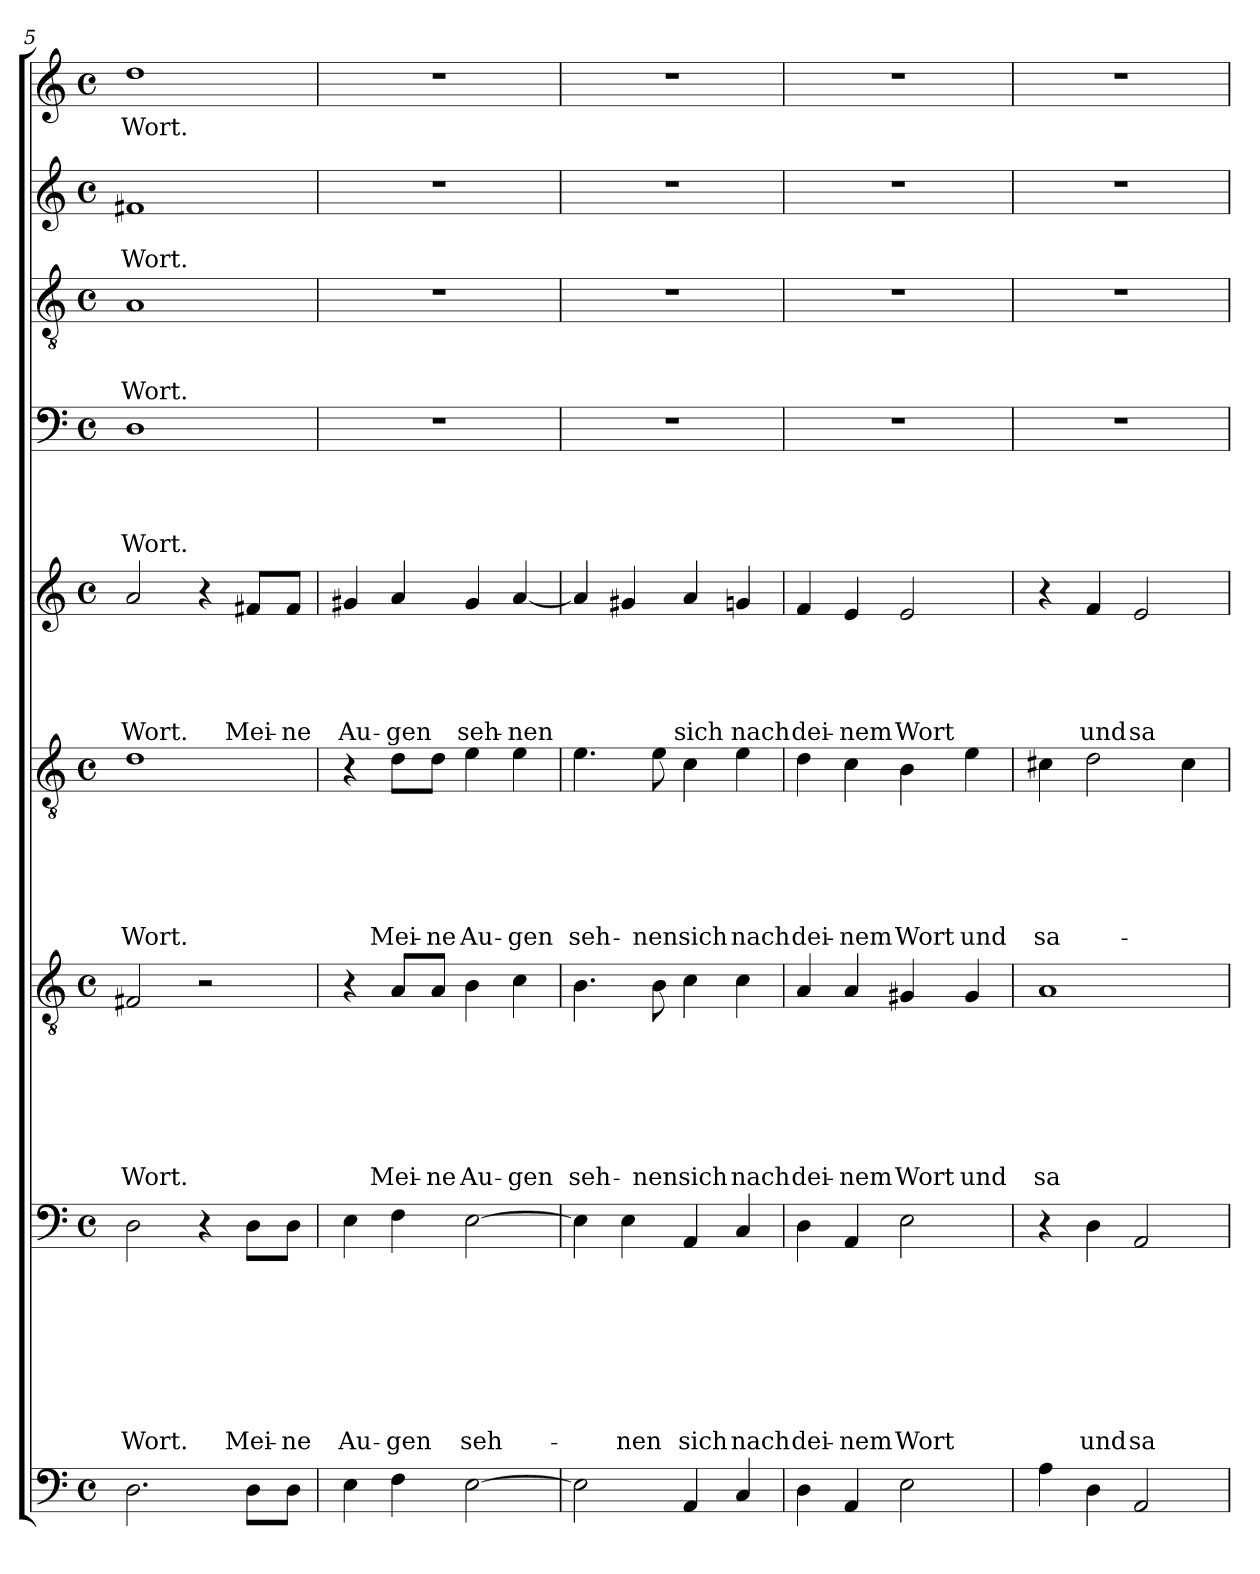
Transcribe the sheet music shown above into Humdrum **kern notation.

**kern	**kern	**text	**text	**text	**text	**text	**text	**text	**text	**kern	**text	**text	**text	**text	**text	**text	**text	**kern	**text	**text	**text	**text	**text	**text	**kern	**text	**text	**text	**text	**text	**kern	**text	**text	**text	**text	**kern	**text	**text	**text	**kern	**text	**text	**kern	**text
*part9	*part8	*part8	*part8	*part8	*part8	*part8	*part8	*part8	*part8	*part7	*part7	*part7	*part7	*part7	*part7	*part7	*part7	*part6	*part6	*part6	*part6	*part6	*part6	*part6	*part5	*part5	*part5	*part5	*part5	*part5	*part4	*part4	*part4	*part4	*part4	*part3	*part3	*part3	*part3	*part2	*part2	*part2	*part1	*part1
*staff9	*staff8	*staff8	*staff8	*staff8	*staff8	*staff8	*staff8	*staff8	*staff8	*staff7	*staff7	*staff7	*staff7	*staff7	*staff7	*staff7	*staff7	*staff6	*staff6	*staff6	*staff6	*staff6	*staff6	*staff6	*staff5	*staff5	*staff5	*staff5	*staff5	*staff5	*staff4	*staff4	*staff4	*staff4	*staff4	*staff3	*staff3	*staff3	*staff3	*staff2	*staff2	*staff2	*staff1	*staff1
!!LO:LB:g=z
*clefF4	*clefF4	*	*	*	*	*	*	*	*	*clefGv2	*	*	*	*	*	*	*	*clefGv2	*	*	*	*	*	*	*clefG2	*	*	*	*	*	*clefF4	*	*	*	*	*clefGv2	*	*	*	*clefG2	*	*	*clefG2	*
*k[]	*k[]	*	*	*	*	*	*	*	*	*k[]	*	*	*	*	*	*	*	*k[]	*	*	*	*	*	*	*k[]	*	*	*	*	*	*k[]	*	*	*	*	*k[]	*	*	*	*k[]	*	*	*k[]	*
*C:	*C:	*	*	*	*	*	*	*	*	*C:	*	*	*	*	*	*	*	*C:	*	*	*	*	*	*	*C:	*	*	*	*	*	*C:	*	*	*	*	*C:	*	*	*	*C:	*	*	*C:	*
*M4/4	*M4/4	*	*	*	*	*	*	*	*	*M4/4	*	*	*	*	*	*	*	*M4/4	*	*	*	*	*	*	*M4/4	*	*	*	*	*	*M4/4	*	*	*	*	*M4/4	*	*	*	*M4/4	*	*	*M4/4	*
*met(c)	*met(c)	*	*	*	*	*	*	*	*	*met(c)	*	*	*	*	*	*	*	*met(c)	*	*	*	*	*	*	*met(c)	*	*	*	*	*	*met(c)	*	*	*	*	*met(c)	*	*	*	*met(c)	*	*	*met(c)	*
=5	=5	=5	=5	=5	=5	=5	=5	=5	=5	=5	=5	=5	=5	=5	=5	=5	=5	=5	=5	=5	=5	=5	=5	=5	=5	=5	=5	=5	=5	=5	=5	=5	=5	=5	=5	=5	=5	=5	=5	=5	=5	=5	=5	=5
!	!	!	!	!	!	!	!	!	!LO:LY:b	!	!	!	!	!	!	!	!LO:LY:b	!	!	!	!	!	!	!LO:LY:b	!	!	!	!	!	!LO:LY:b	!	!	!	!	!LO:LY:b	!	!	!	!LO:LY:b	!	!	!LO:LY:b	!	!LO:LY:b
2.D\	2D\	.	.	.	.	.	.	.	Wort.	2F#X/	.	.	.	.	.	.	Wort.	1d	.	.	.	.	.	Wort.	2a/	.	.	.	.	Wort.	1D	.	.	.	Wort.	1A	.	.	Wort.	1f#X	.	Wort.	1dd	Wort.
.	4r	.	.	.	.	.	.	.	.	2r	.	.	.	.	.	.	.	.	.	.	.	.	.	.	4r	.	.	.	.	.	.	.	.	.	.	.	.	.	.	.	.	.	.	.
!	!	!	!	!	!	!	!	!	!LO:LY:b	!	!	!	!	!	!	!	!	!	!	!	!	!	!	!	!	!	!	!	!	!LO:LY:b	!	!	!	!	!	!	!	!	!	!	!	!	!	!
8D\L	8D\L	.	.	.	.	.	.	.	Mei-	.	.	.	.	.	.	.	.	.	.	.	.	.	.	.	8f#X/L	.	.	.	.	Mei-	.	.	.	.	.	.	.	.	.	.	.	.	.	.
!	!	!	!	!	!	!	!	!	!LO:LY:b	!	!	!	!	!	!	!	!	!	!	!	!	!	!	!	!	!	!	!	!	!LO:LY:b	!	!	!	!	!	!	!	!	!	!	!	!	!	!
8D\J	8D\J	.	.	.	.	.	.	.	-ne	.	.	.	.	.	.	.	.	.	.	.	.	.	.	.	8f#/J	.	.	.	.	-ne	.	.	.	.	.	.	.	.	.	.	.	.	.	.
=6	=6	=6	=6	=6	=6	=6	=6	=6	=6	=6	=6	=6	=6	=6	=6	=6	=6	=6	=6	=6	=6	=6	=6	=6	=6	=6	=6	=6	=6	=6	=6	=6	=6	=6	=6	=6	=6	=6	=6	=6	=6	=6	=6	=6
!	!	!	!	!	!	!	!	!	!LO:LY:b	!	!	!	!	!	!	!	!	!	!	!	!	!	!	!	!	!	!	!	!	!LO:LY:b	!	!	!	!	!	!	!	!	!	!	!	!	!	!
4E\	4E\	.	.	.	.	.	.	.	Au-	4r	.	.	.	.	.	.	.	4r	.	.	.	.	.	.	4g#X/	.	.	.	.	Au-	1r	.	.	.	.	1r	.	.	.	1r	.	.	1r	.
!	!	!	!	!	!	!	!	!	!LO:LY:b	!	!	!	!	!	!	!	!LO:LY:b	!	!	!	!	!	!	!LO:LY:b	!	!	!	!	!	!LO:LY:b	!	!	!	!	!	!	!	!	!	!	!	!	!	!
4F\	4F\	.	.	.	.	.	.	.	-gen	8A/L	.	.	.	.	.	.	Mei-	8d\L	.	.	.	.	.	Mei-	4a/	.	.	.	.	-gen	.	.	.	.	.	.	.	.	.	.	.	.	.	.
!	!	!	!	!	!	!	!	!	!	!	!	!	!	!	!	!	!LO:LY:b	!	!	!	!	!	!	!LO:LY:b	!	!	!	!	!	!	!	!	!	!	!	!	!	!	!	!	!	!	!	!
.	.	.	.	.	.	.	.	.	.	8A/J	.	.	.	.	.	.	-ne	8d\J	.	.	.	.	.	-ne	.	.	.	.	.	.	.	.	.	.	.	.	.	.	.	.	.	.	.	.
!	!	!	!	!	!	!	!	!	!LO:LY:b	!	!	!	!	!	!	!	!LO:LY:b	!	!	!	!	!	!	!LO:LY:b	!	!	!	!	!	!LO:LY:b	!	!	!	!	!	!	!	!	!	!	!	!	!	!
[2E\	[2E\	.	.	.	.	.	.	.	seh-	4B\	.	.	.	.	.	.	Au-	4e\	.	.	.	.	.	Au-	4g#/	.	.	.	.	seh-	.	.	.	.	.	.	.	.	.	.	.	.	.	.
!	!	!	!	!	!	!	!	!	!	!	!	!	!	!	!	!	!LO:LY:b	!	!	!	!	!	!	!LO:LY:b	!	!	!	!	!	!LO:LY:b	!	!	!	!	!	!	!	!	!	!	!	!	!	!
.	.	.	.	.	.	.	.	.	.	4c\	.	.	.	.	.	.	-gen	4e\	.	.	.	.	.	-gen	[4a/	.	.	.	.	-nen	.	.	.	.	.	.	.	.	.	.	.	.	.	.
=7	=7	=7	=7	=7	=7	=7	=7	=7	=7	=7	=7	=7	=7	=7	=7	=7	=7	=7	=7	=7	=7	=7	=7	=7	=7	=7	=7	=7	=7	=7	=7	=7	=7	=7	=7	=7	=7	=7	=7	=7	=7	=7	=7	=7
!	!	!	!	!	!	!	!	!	!	!	!	!	!	!	!	!	!LO:LY:b	!	!	!	!	!	!	!LO:LY:b	!	!	!	!	!	!	!	!	!	!	!	!	!	!	!	!	!	!	!	!
2E\]	4E\]	.	.	.	.	.	.	.	.	4.B\	.	.	.	.	.	.	seh-	4.e\	.	.	.	.	.	seh-	4a/]	.	.	.	.	.	1r	.	.	.	.	1r	.	.	.	1r	.	.	1r	.
!	!	!	!	!	!	!	!	!	!LO:LY:b	!	!	!	!	!	!	!	!	!	!	!	!	!	!	!	!	!	!	!	!	!	!	!	!	!	!	!	!	!	!	!	!	!	!	!
.	4E\	.	.	.	.	.	.	.	-nen	.	.	.	.	.	.	.	.	.	.	.	.	.	.	.	4g#X/	.	.	.	.	.	.	.	.	.	.	.	.	.	.	.	.	.	.	.
!	!	!	!	!	!	!	!	!	!	!	!	!	!	!	!	!	!LO:LY:b	!	!	!	!	!	!	!LO:LY:b	!	!	!	!	!	!	!	!	!	!	!	!	!	!	!	!	!	!	!	!
.	.	.	.	.	.	.	.	.	.	8B\	.	.	.	.	.	.	-nen	8e\	.	.	.	.	.	-nen	.	.	.	.	.	.	.	.	.	.	.	.	.	.	.	.	.	.	.	.
!	!	!	!	!	!	!	!	!	!LO:LY:b	!	!	!	!	!	!	!	!LO:LY:b	!	!	!	!	!	!	!LO:LY:b	!	!	!	!	!	!LO:LY:b	!	!	!	!	!	!	!	!	!	!	!	!	!	!
4AA/	4AA/	.	.	.	.	.	.	.	sich	4c\	.	.	.	.	.	.	sich	4c\	.	.	.	.	.	sich	4a/	.	.	.	.	sich	.	.	.	.	.	.	.	.	.	.	.	.	.	.
!	!	!	!	!	!	!	!	!	!LO:LY:b	!	!	!	!	!	!	!	!LO:LY:b	!	!	!	!	!	!	!LO:LY:b	!	!	!	!	!	!LO:LY:b	!	!	!	!	!	!	!	!	!	!	!	!	!	!
4C/	4C/	.	.	.	.	.	.	.	nach	4c\	.	.	.	.	.	.	nach	4e\	.	.	.	.	.	nach	4gn/	.	.	.	.	nach	.	.	.	.	.	.	.	.	.	.	.	.	.	.
=8	=8	=8	=8	=8	=8	=8	=8	=8	=8	=8	=8	=8	=8	=8	=8	=8	=8	=8	=8	=8	=8	=8	=8	=8	=8	=8	=8	=8	=8	=8	=8	=8	=8	=8	=8	=8	=8	=8	=8	=8	=8	=8	=8	=8
!	!	!	!	!	!	!	!	!	!LO:LY:b	!	!	!	!	!	!	!	!LO:LY:b	!	!	!	!	!	!	!LO:LY:b	!	!	!	!	!	!LO:LY:b	!	!	!	!	!	!	!	!	!	!	!	!	!	!
4D\	4D\	.	.	.	.	.	.	.	dei-	4A/	.	.	.	.	.	.	dei-	4d\	.	.	.	.	.	dei-	4f/	.	.	.	.	dei-	1r	.	.	.	.	1r	.	.	.	1r	.	.	1r	.
!	!	!	!	!	!	!	!	!	!LO:LY:b	!	!	!	!	!	!	!	!LO:LY:b	!	!	!	!	!	!	!LO:LY:b	!	!	!	!	!	!LO:LY:b	!	!	!	!	!	!	!	!	!	!	!	!	!	!
4AA/	4AA/	.	.	.	.	.	.	.	-nem	4A/	.	.	.	.	.	.	-nem	4c\	.	.	.	.	.	-nem	4e/	.	.	.	.	-nem	.	.	.	.	.	.	.	.	.	.	.	.	.	.
!	!	!	!	!	!	!	!	!	!LO:LY:b	!	!	!	!	!	!	!	!LO:LY:b	!	!	!	!	!	!	!LO:LY:b	!	!	!	!	!	!LO:LY:b	!	!	!	!	!	!	!	!	!	!	!	!	!	!
2E\	2E\	.	.	.	.	.	.	.	Wort	4G#X/	.	.	.	.	.	.	Wort	4B\	.	.	.	.	.	Wort	2e/	.	.	.	.	Wort	.	.	.	.	.	.	.	.	.	.	.	.	.	.
!	!	!	!	!	!	!	!	!	!	!	!	!	!	!	!	!	!LO:LY:b	!	!	!	!	!	!	!LO:LY:b	!	!	!	!	!	!	!	!	!	!	!	!	!	!	!	!	!	!	!	!
.	.	.	.	.	.	.	.	.	.	4G#/	.	.	.	.	.	.	und	4e\	.	.	.	.	.	und	.	.	.	.	.	.	.	.	.	.	.	.	.	.	.	.	.	.	.	.
=9	=9	=9	=9	=9	=9	=9	=9	=9	=9	=9	=9	=9	=9	=9	=9	=9	=9	=9	=9	=9	=9	=9	=9	=9	=9	=9	=9	=9	=9	=9	=9	=9	=9	=9	=9	=9	=9	=9	=9	=9	=9	=9	=9	=9
!	!	!	!	!	!	!	!	!	!	!	!	!	!	!	!	!	!LO:LY:b	!	!	!	!	!	!	!LO:LY:b	!	!	!	!	!	!	!	!	!	!	!	!	!	!	!	!	!	!	!	!
4A\	4r	.	.	.	.	.	.	.	.	1A	.	.	.	.	.	.	sa-	4c#X\	.	.	.	.	.	sa-	4r	.	.	.	.	.	1r	.	.	.	.	1r	.	.	.	1r	.	.	1r	.
!	!	!	!	!	!	!	!	!	!LO:LY:b	!	!	!	!	!	!	!	!	!	!	!	!	!	!	!	!	!	!	!	!	!LO:LY:b	!	!	!	!	!	!	!	!	!	!	!	!	!	!
4D\	4D\	.	.	.	.	.	.	.	und	.	.	.	.	.	.	.	.	2d\	.	.	.	.	.	.	4f/	.	.	.	.	und	.	.	.	.	.	.	.	.	.	.	.	.	.	.
!	!	!	!	!	!	!	!	!	!LO:LY:b	!	!	!	!	!	!	!	!	!	!	!	!	!	!	!	!	!	!	!	!	!LO:LY:b	!	!	!	!	!	!	!	!	!	!	!	!	!	!
2AA/	2AA/	.	.	.	.	.	.	.	sa-	.	.	.	.	.	.	.	.	.	.	.	.	.	.	.	2e/	.	.	.	.	sa-	.	.	.	.	.	.	.	.	.	.	.	.	.	.
.	.	.	.	.	.	.	.	.	.	.	.	.	.	.	.	.	.	4c#\	.	.	.	.	.	.	.	.	.	.	.	.	.	.	.	.	.	.	.	.	.	.	.	.	.	.
=	=	=	=	=	=	=	=	=	=	=	=	=	=	=	=	=	=	=	=	=	=	=	=	=	=	=	=	=	=	=	=	=	=	=	=	=	=	=	=	=	=	=	=	=
*-	*-	*-	*-	*-	*-	*-	*-	*-	*-	*-	*-	*-	*-	*-	*-	*-	*-	*-	*-	*-	*-	*-	*-	*-	*-	*-	*-	*-	*-	*-	*-	*-	*-	*-	*-	*-	*-	*-	*-	*-	*-	*-	*-	*-
